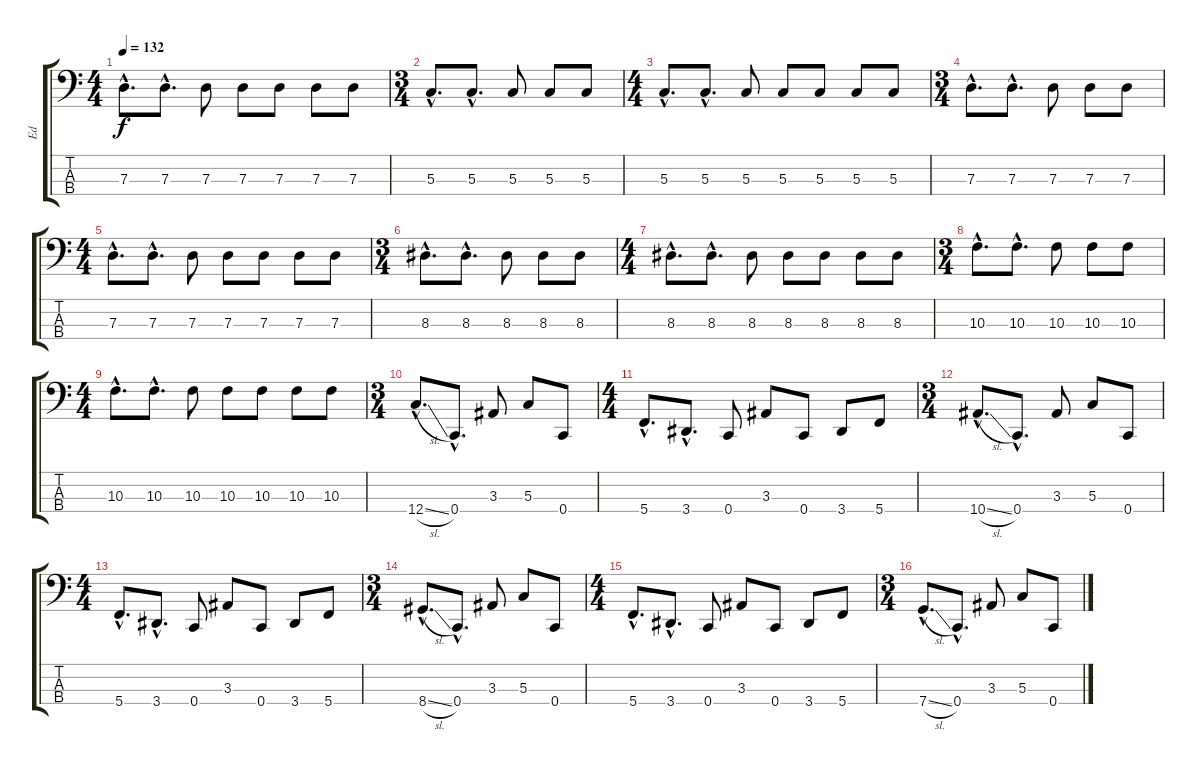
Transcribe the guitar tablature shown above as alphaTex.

\track ("Ed" "Ed") {instrument electricbasspick}
\staff {score tabs}
\tuning (F2 C2 G1 C1) {hide}
\ts (4 4)
\tempo 132
\clef f4
\ks c
7.3{hac}.8{d dy f} 7.3{hac}.8{d} 7.3.8 7.3.8 7.3.8 7.3.8 7.3.8 |
\ts (3 4)
5.3{hac}.8{d} 5.3{hac}.8{d} 5.3.8 5.3.8 5.3.8 |
\ts (4 4)
5.3{hac}.8{d} 5.3{hac}.8{d} 5.3.8 5.3.8 5.3.8 5.3.8 5.3.8 |
\ts (3 4)
7.3{hac}.8{d} 7.3{hac}.8{d} 7.3.8 7.3.8 7.3.8 |
\ts (4 4)
7.3{hac}.8{d} 7.3{hac}.8{d} 7.3.8 7.3.8 7.3.8 7.3.8 7.3.8 |
\ts (3 4)
8.3{hac}.8{d} 8.3{hac}.8{d} 8.3.8 8.3.8 8.3.8 |
\ts (4 4)
8.3{hac}.8{d} 8.3{hac}.8{d} 8.3.8 8.3.8 8.3.8 8.3.8 8.3.8 |
\ts (3 4)
10.3{hac}.8{d} 10.3{hac}.8{d} 10.3.8 10.3.8 10.3.8 |
\ts (4 4)
10.3{hac}.8{d} 10.3{hac}.8{d} 10.3.8 10.3.8 10.3.8 10.3.8 10.3.8 |
\ts (3 4)
12.4{sl hac}.8{d} 0.4{hac}.8{d} 3.3.8 5.3.8 0.4.8 |
\ts (4 4)
5.4{hac}.8{d} 3.4{hac}.8{d} 0.4.8 3.3.8 0.4.8 3.4.8 5.4.8 |
\ts (3 4)
10.4{sl hac}.8{d} 0.4{hac}.8{d} 3.3.8 5.3.8 0.4.8 |
\ts (4 4)
5.4{hac}.8{d} 3.4{hac}.8{d} 0.4.8 3.3.8 0.4.8 3.4.8 5.4.8 |
\ts (3 4)
8.4{sl hac}.8{d} 0.4{hac}.8{d} 3.3.8 5.3.8 0.4.8 |
\ts (4 4)
5.4{hac}.8{d} 3.4{hac}.8{d} 0.4.8 3.3.8 0.4.8 3.4.8 5.4.8 |
\ts (3 4)
7.4{sl hac}.8{d} 0.4{hac}.8{d} 3.3.8 5.3.8 0.4.8
